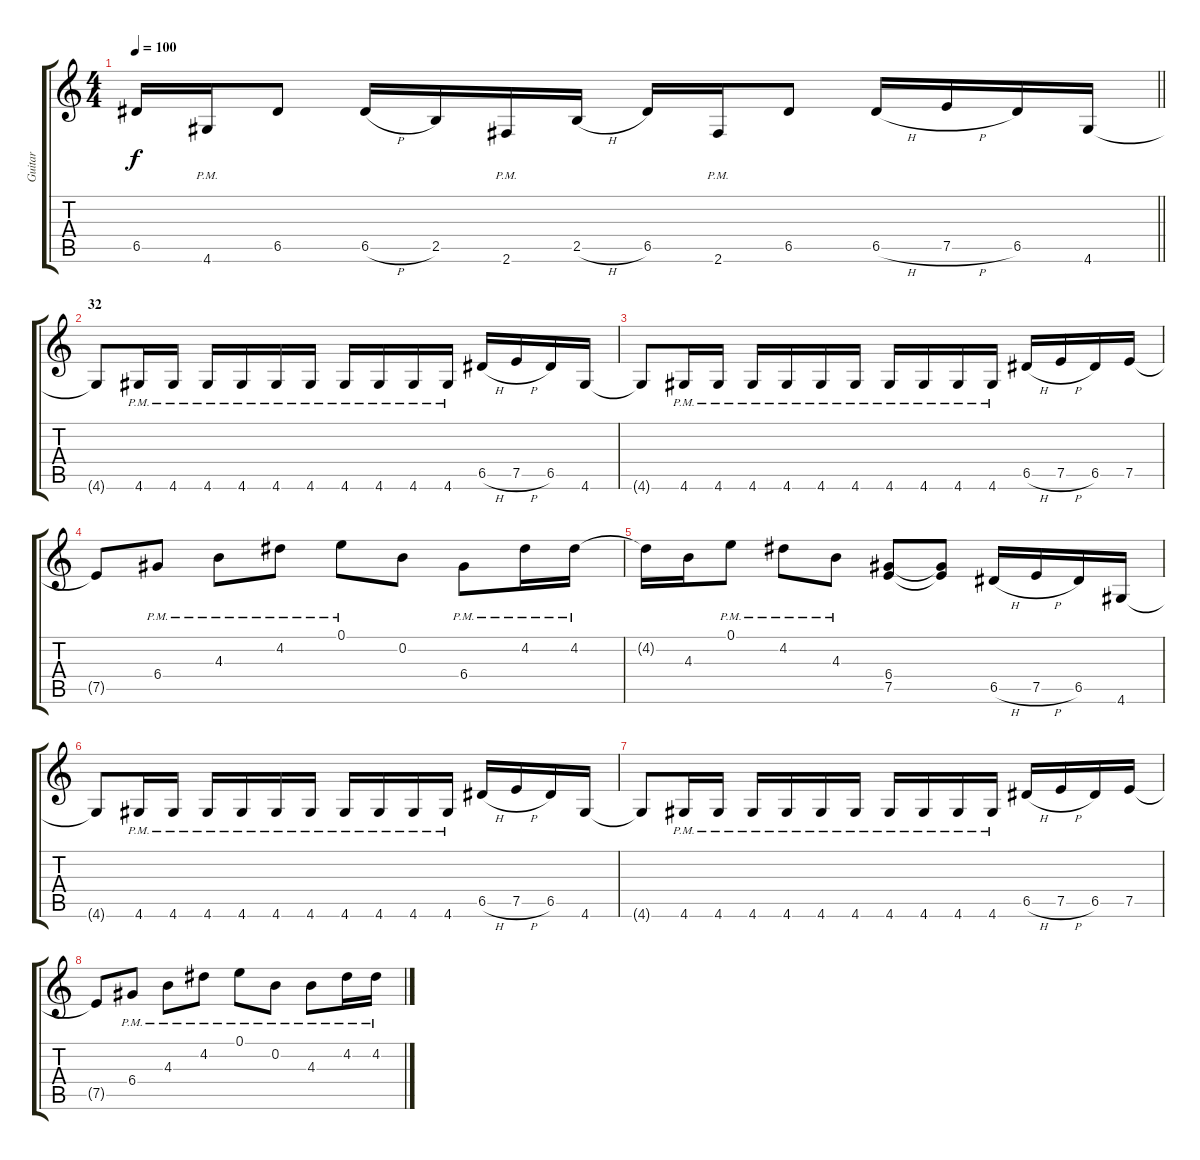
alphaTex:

\track ("Guitar" "Guitar") {instrument distortionguitar}
\staff {score tabs}
\tuning (E4 B3 G3 D3 A2 E2) {hide}
\ts (4 4)
\tempo 100
\clef g2
\barLineRight lightlight
\ks c
6.5.16{dy f} 4.6{pm}.16 6.5.8 6.5{h}.16 2.5.16 2.6{pm}.16 2.5{h}.16 6.5.16 2.6{pm}.16 6.5.8 6.5{h}.16 7.5{h}.16 6.5.16 4.6.16 |
\section ("" "32")
4.6{t}.8 4.6{pm}.16 4.6{pm}.16 4.6{pm}.16 4.6{pm}.16 4.6{pm}.16 4.6{pm}.16 4.6{pm}.16 4.6{pm}.16 4.6{pm}.16 4.6{pm}.16 6.5{h}.16 7.5{h}.16 6.5.16 4.6.16 |
4.6{t}.8 4.6{pm}.16 4.6{pm}.16 4.6{pm}.16 4.6{pm}.16 4.6{pm}.16 4.6{pm}.16 4.6{pm}.16 4.6{pm}.16 4.6{pm}.16 4.6{pm}.16 6.5{h}.16 7.5{h}.16 6.5.16 7.5.16 |
7.5{t}.8 6.4{pm}.8 4.3{pm}.8 4.2{pm}.8 0.1{pm}.8 0.2.8 6.4{pm}.8 4.2{pm}.16 4.2{pm}.16 |
4.2{t}.16 4.3.16 0.1{pm}.8 4.2{pm}.8 4.3{pm}.8 (6.4 7.5).8 (6.4{t} 7.5{t}).8 6.5{h}.16 7.5{h}.16 6.5.16 4.6.16 |
4.6{t}.8 4.6{pm}.16 4.6{pm}.16 4.6{pm}.16 4.6{pm}.16 4.6{pm}.16 4.6{pm}.16 4.6{pm}.16 4.6{pm}.16 4.6{pm}.16 4.6{pm}.16 6.5{h}.16 7.5{h}.16 6.5.16 4.6.16 |
4.6{t}.8 4.6{pm}.16 4.6{pm}.16 4.6{pm}.16 4.6{pm}.16 4.6{pm}.16 4.6{pm}.16 4.6{pm}.16 4.6{pm}.16 4.6{pm}.16 4.6{pm}.16 6.5{h}.16 7.5{h}.16 6.5.16 7.5.16 |
7.5{t}.8 6.4{pm}.8 4.3{pm}.8 4.2{pm}.8 0.1{pm}.8 0.2{pm}.8 4.3{pm}.8 4.2{pm}.16 4.2{pm}.16
